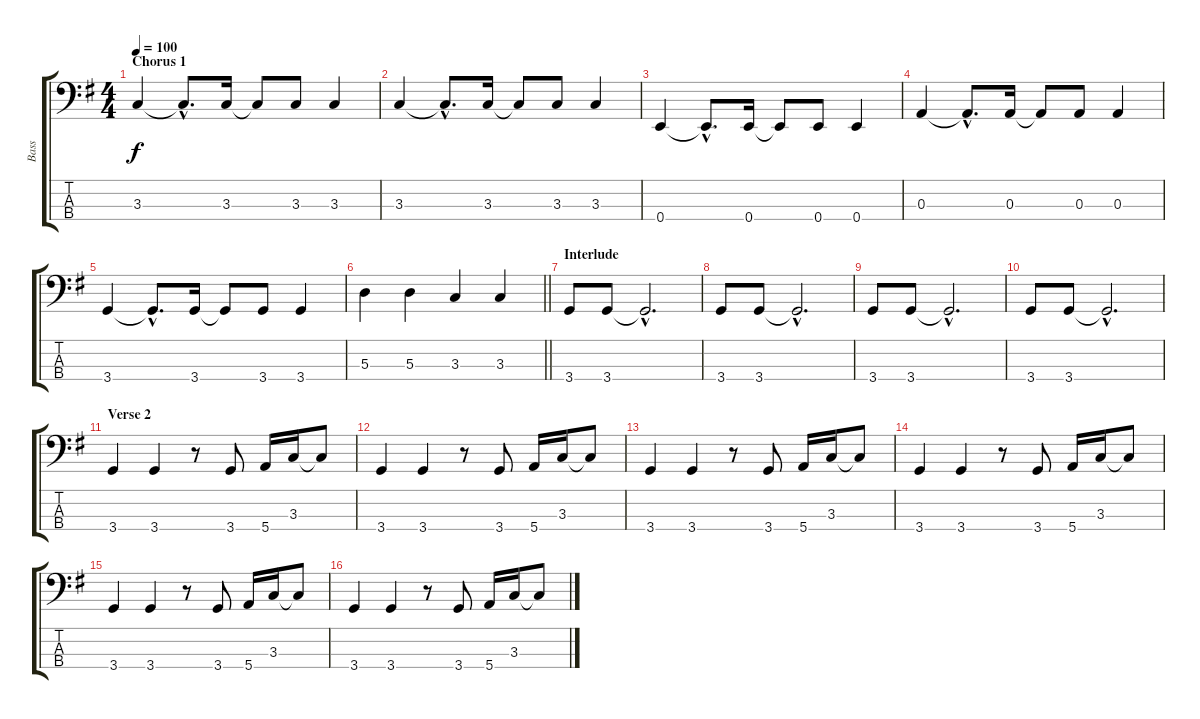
\track ("Bass" "Bass") {instrument electricbassfinger}
\staff {score tabs}
\tuning (G2 D2 A1 E1) {hide}
\ts (4 4)
\section ("" "Chorus 1")
\tempo 100
\clef f4
\ks g
3.3.4{dy f} 3.3{hac t}.8{d} 3.3.16 3.3{t}.8 3.3.8 3.3.4 |
3.3.4 3.3{hac t}.8{d} 3.3.16 3.3{t}.8 3.3.8 3.3.4 |
0.4.4 0.4{hac t}.8{d} 0.4.16 0.4{t}.8 0.4.8 0.4.4 |
0.3.4 0.3{hac t}.8{d} 0.3.16 0.3{t}.8 0.3.8 0.3.4 |
3.4.4 3.4{hac t}.8{d} 3.4.16 3.4{t}.8 3.4.8 3.4.4 |
\barLineRight lightlight
5.3.4 5.3.4 3.3.4 3.3.4 |
\section ("" "Interlude")
3.4.8 3.4.8 3.4{hac t}.2{d} |
3.4.8 3.4.8 3.4{hac t}.2{d} |
3.4.8 3.4.8 3.4{hac t}.2{d} |
3.4.8 3.4.8 3.4{hac t}.2{d} |
\section ("" "Verse 2")
3.4.4 3.4.4 r.8 3.4.8 5.4.16 3.3.16 3.3{t}.8 |
3.4.4 3.4.4 r.8 3.4.8 5.4.16 3.3.16 3.3{t}.8 |
3.4.4 3.4.4 r.8 3.4.8 5.4.16 3.3.16 3.3{t}.8 |
3.4.4 3.4.4 r.8 3.4.8 5.4.16 3.3.16 3.3{t}.8 |
3.4.4 3.4.4 r.8 3.4.8 5.4.16 3.3.16 3.3{t}.8 |
3.4.4 3.4.4 r.8 3.4.8 5.4.16 3.3.16 3.3{t}.8
